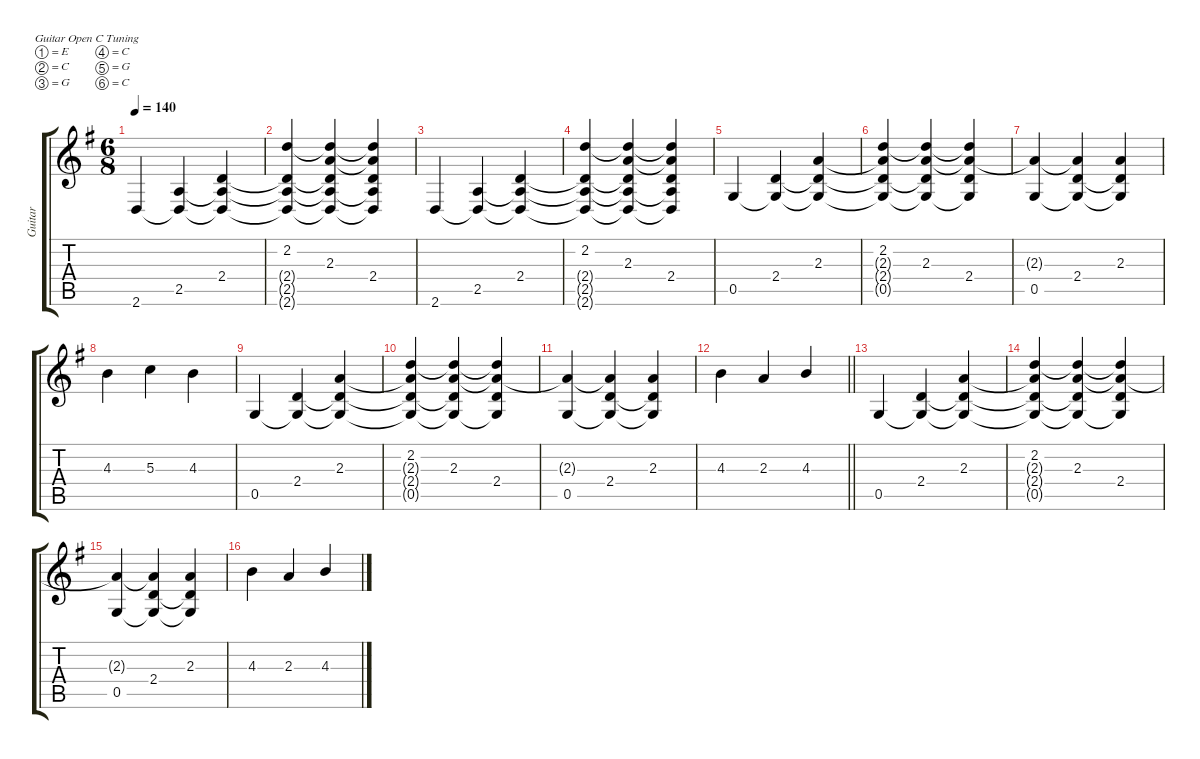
\defaultSystemsLayout 8
\hideDynamics
\bracketExtendMode groupsimilarinstruments
\firstSystemTrackNameMode fullname
\otherSystemsTrackNameOrientation horizontal
\track ("Guitar" "s.guit.") {instrument acousticguitarsteel}
\staff {score tabs}
\tuning (E4 C4 G3 C3 G2 C2)
\ts (6 8)
\tempo 140
\clef g2
\ks g
2.6{acc forcenatural}.4{dy mf beam Up} (2.5{acc forcenatural} 2.6{t acc forcenatural}).4{beam Up} (2.4{acc forcenatural} 2.5{t acc forcenatural} 2.6{t acc forcenatural}).4{beam Up} |
(2.2{acc forcenatural} 2.4{t acc forcenatural} 2.5{t acc forcenatural} 2.6{t acc forcenatural}).4{beam Up} (2.2{t acc forcenatural} 2.3{acc forcenatural} 2.4{t acc forcenatural} 2.5{t acc forcenatural} 2.6{t acc forcenatural}).4{dy f beam Up} (2.2{t acc forcenatural} 2.3{t acc forcenatural} 2.4{acc forcenatural} 2.5{t acc forcenatural} 2.6{t acc forcenatural}).4{beam Up} |
2.6{acc forcenatural}.4{dy mf beam Up} (2.5{acc forcenatural} 2.6{t acc forcenatural}).4{beam Up} (2.4{acc forcenatural} 2.5{t acc forcenatural} 2.6{t acc forcenatural}).4{beam Up} |
(2.2{acc forcenatural} 2.4{t acc forcenatural} 2.5{t acc forcenatural} 2.6{t acc forcenatural}).4{beam Up} (2.2{t acc forcenatural} 2.3{acc forcenatural} 2.4{t acc forcenatural} 2.5{t acc forcenatural} 2.6{t acc forcenatural}).4{dy f beam Up} (2.2{t acc forcenatural} 2.3{t acc forcenatural} 2.4{acc forcenatural} 2.5{t acc forcenatural} 2.6{t acc forcenatural}).4{beam Up} |
0.5{acc forcenatural}.4{beam Up} (2.4{acc forcenatural} 0.5{t acc forcenatural}).4{beam Up} (2.3{acc forcenatural} 2.4{t acc forcenatural} 0.5{t acc forcenatural}).4{beam Up} |
(2.2{acc forcenatural} 2.3{t acc forcenatural} 2.4{t acc forcenatural} 0.5{t acc forcenatural}).4{beam Up} (2.2{t acc forcenatural} 2.3{acc forcenatural} 2.4{t acc forcenatural} 0.5{t acc forcenatural}).4{beam Up} (2.2{t acc forcenatural} 2.3{t acc forcenatural} 2.4{acc forcenatural} 0.5{t acc forcenatural}).4{beam Up} |
(2.3{t acc forcenatural} 0.5{acc forcenatural}).4{beam Up} (2.3{t acc forcenatural} 2.4{acc forcenatural} 0.5{t acc forcenatural}).4{beam Up} (2.3{acc forcenatural} 2.4{t acc forcenatural} 0.5{t acc forcenatural}).4{beam Up} |
4.3{acc forcenatural}.4{beam Down} 5.3{acc forcenatural}.4{beam Down} 4.3{acc forcenatural}.4{beam Down} |
0.5{acc forcenatural}.4{beam Up} (2.4{acc forcenatural} 0.5{t acc forcenatural}).4{beam Up} (2.3{acc forcenatural} 2.4{t acc forcenatural} 0.5{t acc forcenatural}).4{beam Up} |
(2.2{acc forcenatural} 2.3{t acc forcenatural} 2.4{t acc forcenatural} 0.5{t acc forcenatural}).4{beam Up} (2.2{t acc forcenatural} 2.3{acc forcenatural} 2.4{t acc forcenatural} 0.5{t acc forcenatural}).4{beam Up} (2.2{t acc forcenatural} 2.3{t acc forcenatural} 2.4{acc forcenatural} 0.5{t acc forcenatural}).4{beam Up} |
(2.3{t acc forcenatural} 0.5{acc forcenatural}).4{beam Up} (2.3{t acc forcenatural} 2.4{acc forcenatural} 0.5{t acc forcenatural}).4{beam Up} (2.3{acc forcenatural} 2.4{t acc forcenatural} 0.5{t acc forcenatural}).4{beam Up} |
\barLineRight lightlight
4.3{acc forcenatural}.4{beam Down} 2.3{acc forcenatural}.4{beam Up} 4.3{acc forcenatural}.4{beam Up} |
0.5{acc forcenatural}.4{beam Up} (2.4{acc forcenatural} 0.5{t acc forcenatural}).4{beam Up} (2.3{acc forcenatural} 2.4{t acc forcenatural} 0.5{t acc forcenatural}).4{beam Up} |
(2.2{acc forcenatural} 2.3{t acc forcenatural} 2.4{t acc forcenatural} 0.5{t acc forcenatural}).4{beam Up} (2.2{t acc forcenatural} 2.3{acc forcenatural} 2.4{t acc forcenatural} 0.5{t acc forcenatural}).4{beam Up} (2.2{t acc forcenatural} 2.3{t acc forcenatural} 2.4{acc forcenatural} 0.5{t acc forcenatural}).4{beam Up} |
(2.3{t acc forcenatural} 0.5{acc forcenatural}).4{beam Up} (2.3{t acc forcenatural} 2.4{acc forcenatural} 0.5{t acc forcenatural}).4{beam Up} (2.3{acc forcenatural} 2.4{t acc forcenatural} 0.5{t acc forcenatural}).4{beam Up} |
4.3{acc forcenatural}.4{beam Down} 2.3{acc forcenatural}.4{beam Up} 4.3{acc forcenatural}.4{beam Up}
